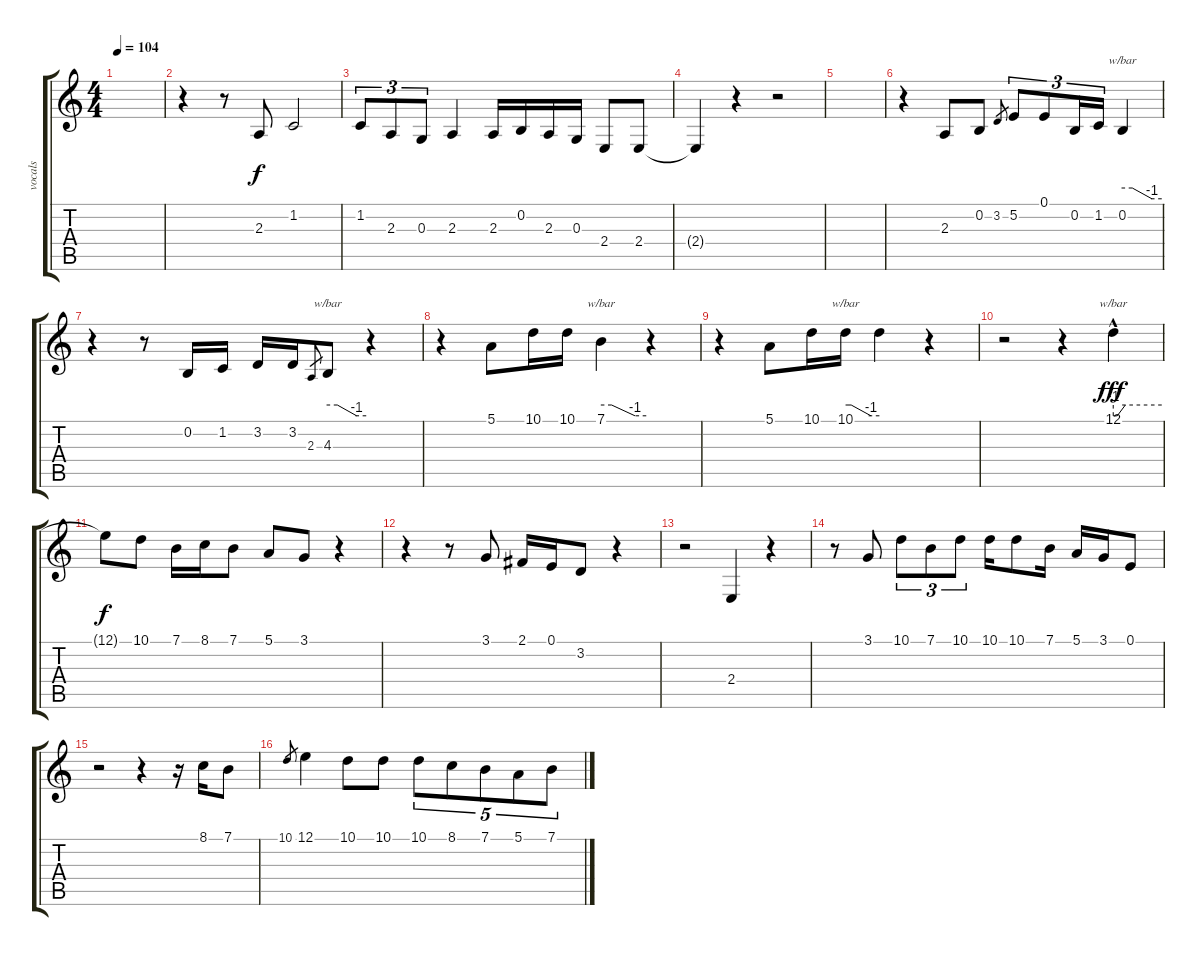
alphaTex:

\track ("vocals" "vocals") {instrument lead2sawtooth}
\staff {score tabs}
\tuning (E4 B3 G3 D3 A2 E2) {hide}
\ts (4 4)
\tempo 104
\clef g2
\ks c
|
r.4 r.8 2.3.8{dy f} 1.2.2 |
1.2.8{tu (3 2)} 2.3.8{tu (3 2)} 0.3.8{tu (3 2)} 2.3.4 2.3.16 0.2.16 2.3.16 0.3.16 2.4.8 2.4.8 |
2.4{t}.4 r.4 r.2 |
|
r.4 2.3.8 0.2.8 3.2.8{gr} 5.2.8{tu (3 2)} 0.1.8{tu (3 2)} 0.2.16{tu (3 2)} 1.2.16{tu (3 2)} 0.2.4{tbe (custom default 0 0 15 0 45 -4 60 -4)} |
r.4 r.8 0.2.16 1.2.16 3.2.16 3.2.16 2.3.8{gr} 4.3.8{tbe (custom default 0 0 15 0 45 -4 60 -4)} r.4 |
r.4 5.1.8 10.1.16 10.1.16 7.1.4{tbe (custom default 0 0 14 0 45 -4 60 -4)} r.4 |
r.4 5.1.8 10.1.16 10.1.16{tbe (custom default 0 0 10 0 45 -4 60 -4)} 10.1{t}.4 r.4 |
r.2 r.4 12.1{hac}.4{tbe (custom default 0 -4 5 -4 15 0 60 0) dy fff} |
12.1{t}.8{dy f} 10.1.8 7.1.16 8.1.16 7.1.8 5.1.8 3.1.8 r.4 |
r.4 r.8 3.1.8 2.1.16 0.1.16 3.2.8 r.4 |
r.2 2.4.4 r.4 |
r.8 3.1.8 10.1.8{tu (3 2)} 7.1.8{tu (3 2)} 10.1.8{tu (3 2)} 10.1.16 10.1.8 7.1.16 5.1.16 3.1.16 0.1.8 |
r.2 r.4 r.16 8.1.16 7.1.8 |
10.1.8{gr} 12.1.4 10.1.8 10.1.8 10.1.8{tu (5 4)} 8.1.8{tu (5 4)} 7.1.8{tu (5 4)} 5.1.8{tu (5 4)} 7.1.8{tu (5 4)}
